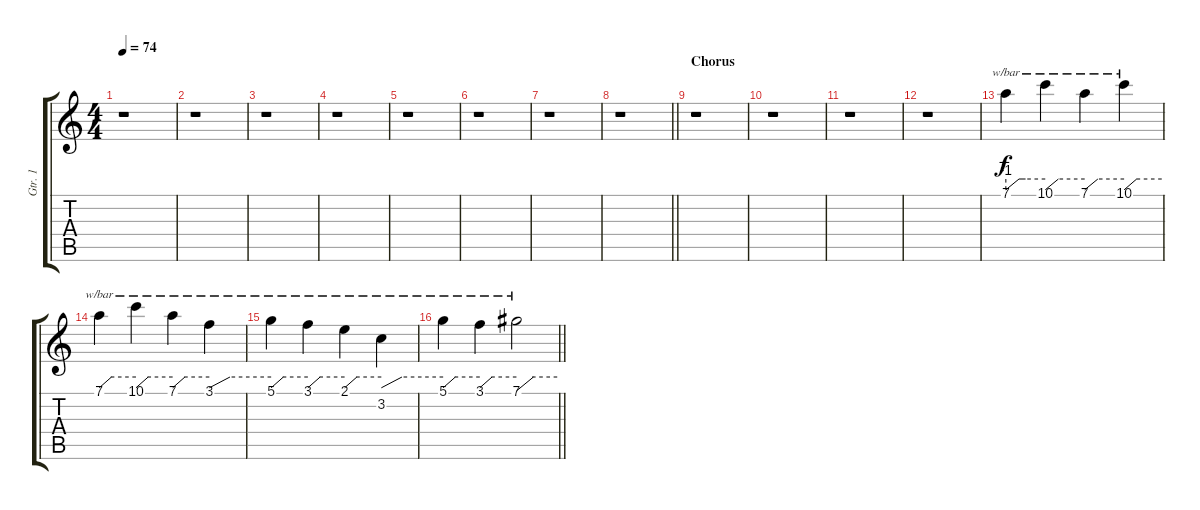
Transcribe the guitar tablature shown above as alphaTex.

\track ("Gtr. 1" "Gtr. 1") {instrument electricguitarjazz}
\staff {score tabs}
\tuning (E4 B3 G3 D3 A2 E2) {hide}
\ts (4 4)
\tempo 74
\clef g2
\ks c
r.1{dy f} |
r.1 |
r.1 |
r.1 |
r.1 |
r.1 |
r.1 |
\barLineRight lightlight
r.1 |
\section ("" "Chorus")
r.1 |
r.1 |
r.1 |
r.1 |
7.1.4{tbe (custom default 0 -4 20 0 30 0 60 0)} 10.1.4{tbe (custom default 0 -4 20 0 60 0)} 7.1.4{tbe (custom default 0 -4 20 0 60 0)} 10.1.4{tbe (custom default 0 -4 20 0 60 0)} |
7.1.4{tbe (custom default 0 -4 20 0 60 0)} 10.1.4{tbe (custom default 0 -4 20 0 60 0)} 7.1.4{tbe (custom default 0 -4 20 0 60 0)} 3.1.4{tbe (custom default 0 -4 20 0 60 0)} |
5.1.4{tbe (custom default 0 -4 20 0 60 0)} 3.1.4{tbe (custom default 0 -4 20 0 60 0)} 2.1.4{tbe (custom default 0 -4 20 0 60 0)} 3.2.4{tbe (custom default 0 -4 20 0 60 0)} |
\barLineRight lightlight
5.1.4{tbe (custom default 0 -4 20 0 60 0)} 3.1.4{tbe (custom default 0 -4 20 0 60 0)} 7.1.2{tbe (custom default 0 -6 25 0 60 0)}
